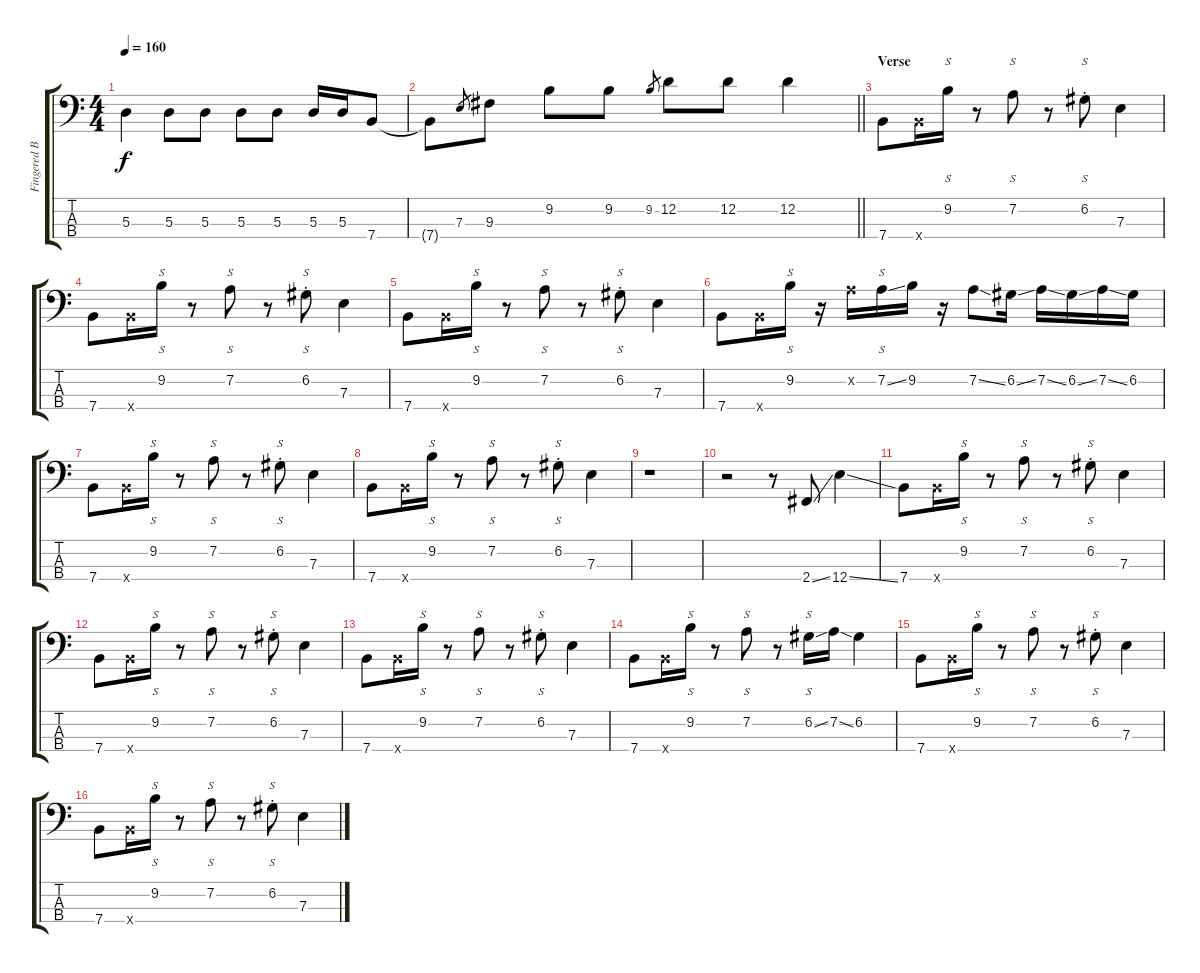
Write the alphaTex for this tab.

\track ("Fingered Bass" "Fingered B") {instrument electricbassfinger}
\staff {score tabs}
\tuning (G2 D2 A1 E1) {hide}
\ts (4 4)
\tempo 160
\clef f4
\ks c
5.3.4{dy f} 5.3.8 5.3.8 5.3.8 5.3.8 5.3.16 5.3.16 7.4.8 |
\barLineRight lightlight
7.4{t}.8 7.3.8{gr} 9.3.8 9.2.8 9.2.8 9.2.8{gr} 12.2.8 12.2.8 12.2.4 |
\section ("" "Verse")
7.4.8 7.4{x}.16 9.2.16{s} r.8 7.2.8{s} r.8 6.2{st}.8{s} 7.3.4 |
7.4.8 7.4{x}.16 9.2.16{s} r.8 7.2.8{s} r.8 6.2{st}.8{s} 7.3.4 |
7.4.8 7.4{x}.16 9.2.16{s} r.8 7.2.8{s} r.8 6.2{st}.8{s} 7.3.4 |
7.4.8 7.4{x}.16 9.2.16{s} r.16 7.2{x}.16 7.2{ss}.16{s} 9.2.16 r.16 7.2{ss}.8 6.2{ss}.16 7.2{ss}.16 6.2{ss}.16 7.2{ss}.16 6.2.16 |
7.4.8 7.4{x}.16 9.2.16{s} r.8 7.2.8{s} r.8 6.2{st}.8{s} 7.3.4 |
7.4.8 7.4{x}.16 9.2.16{s} r.8 7.2.8{s} r.8 6.2{st}.8{s} 7.3.4 |
r.1 |
r.2 r.8 2.4{ss}.8 12.4{ss}.4 |
7.4.8 7.4{x}.16 9.2.16{s} r.8 7.2.8{s} r.8 6.2{st}.8{s} 7.3.4 |
7.4.8 7.4{x}.16 9.2.16{s} r.8 7.2.8{s} r.8 6.2{st}.8{s} 7.3.4 |
7.4.8 7.4{x}.16 9.2.16{s} r.8 7.2.8{s} r.8 6.2{st}.8{s} 7.3.4 |
7.4.8 7.4{x}.16 9.2.16{s} r.8 7.2.8{s} r.8 6.2{ss}.16{s} 7.2{ss}.16 6.2.4 |
7.4.8 7.4{x}.16 9.2.16{s} r.8 7.2.8{s} r.8 6.2{st}.8{s} 7.3.4 |
7.4.8 7.4{x}.16 9.2.16{s} r.8 7.2.8{s} r.8 6.2{st}.8{s} 7.3.4
